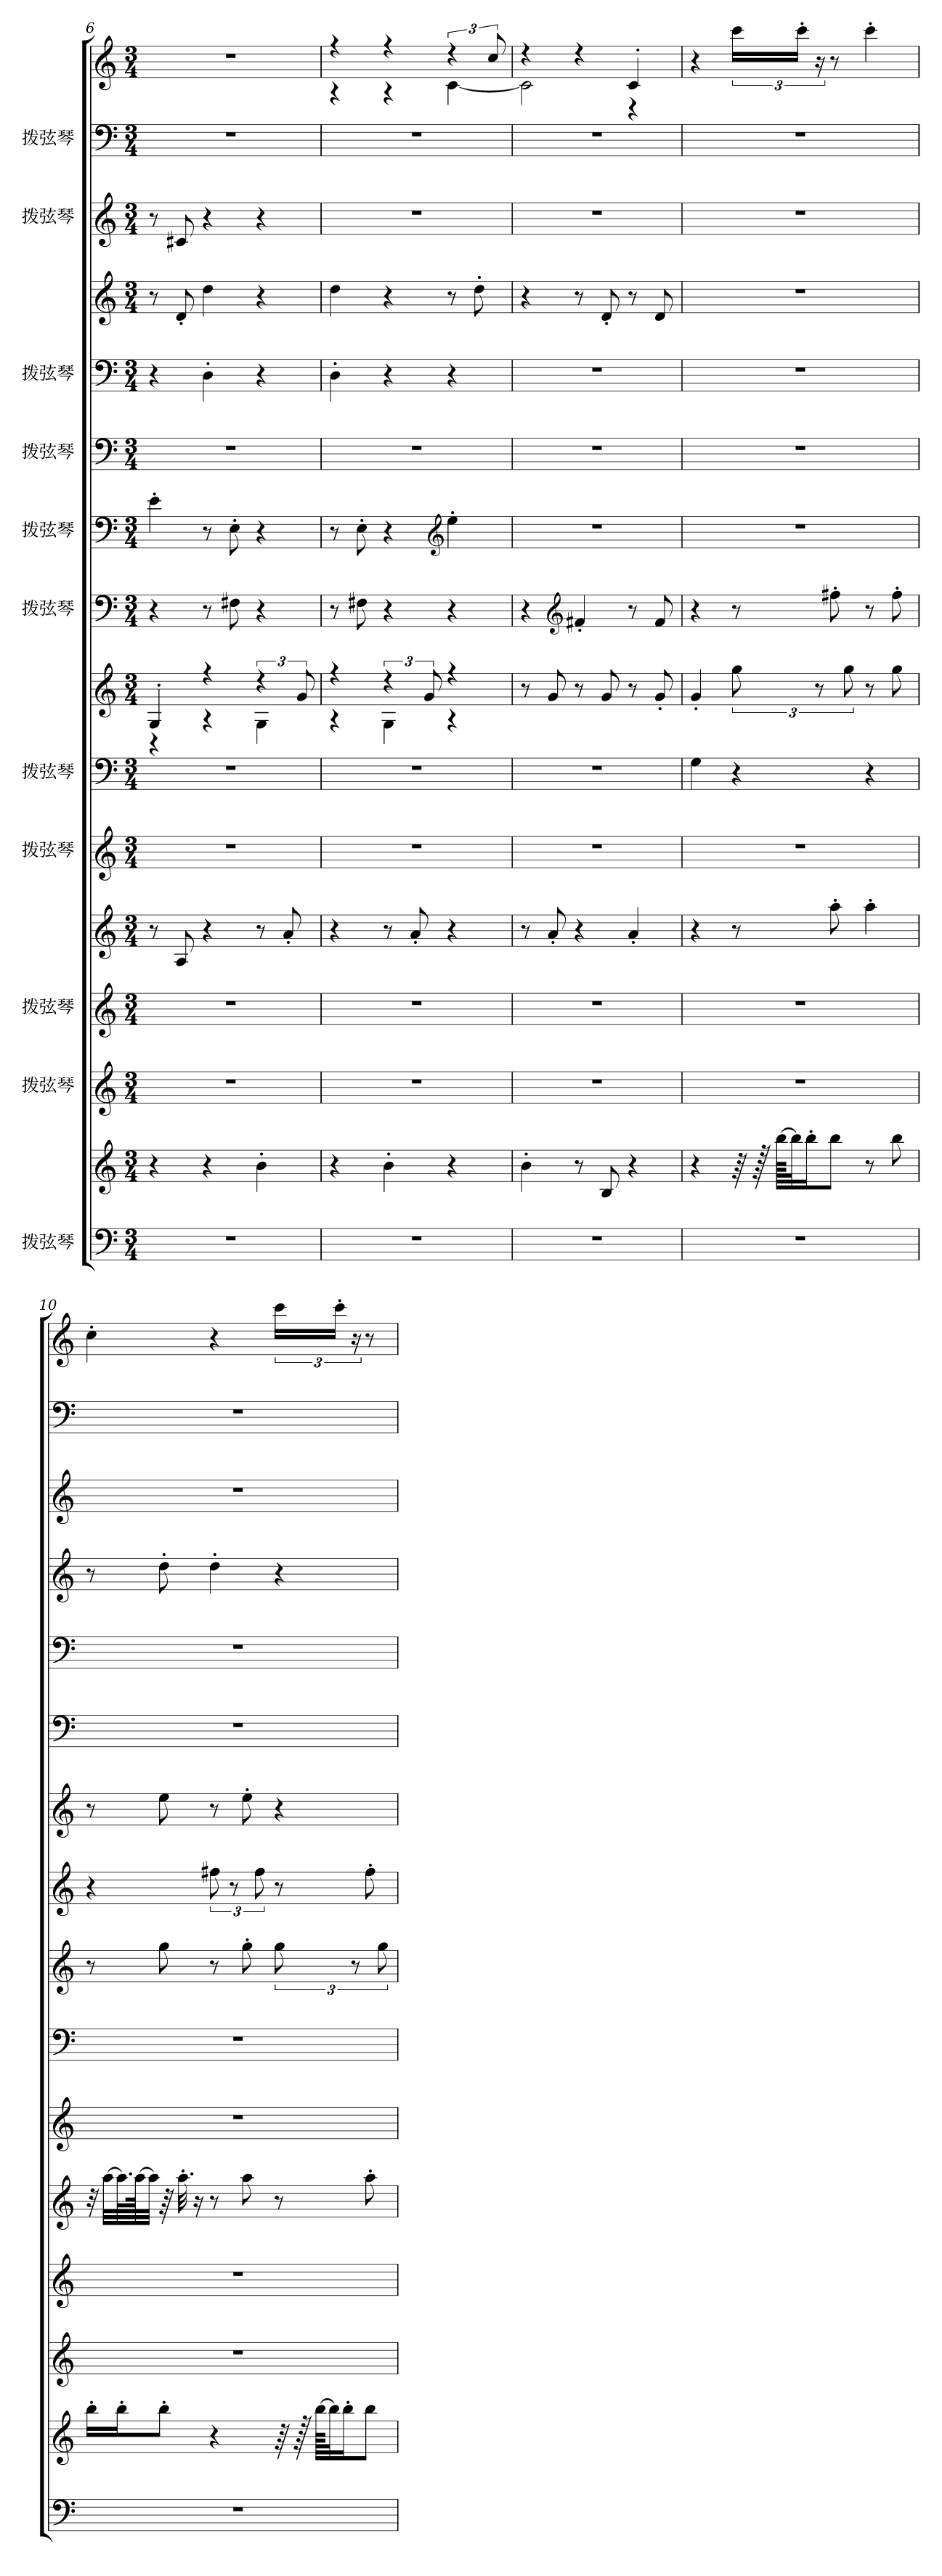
**kern	**kern	**kern	**kern	**kern	**kern	**kern	**kern	**kern	**kern	**kern	**kern	**kern	**kern	**kern	**kern
*part11	*part11	*part10	*part9	*part9	*part8	*part7	*part7	*part6	*part5	*part4	*part3	*part3	*part2	*part1	*part1
*staff16	*staff15	*staff14	*staff13	*staff12	*staff11	*staff10	*staff9	*staff8	*staff7	*staff6	*staff5	*staff4	*staff3	*staff2	*staff1
*I"拨弦琴	*	*I"拨弦琴	*I"拨弦琴	*	*I"拨弦琴	*I"拨弦琴	*	*I"拨弦琴	*I"拨弦琴	*I"拨弦琴	*I"拨弦琴	*	*I"拨弦琴	*I"拨弦琴	*
*clefF4	*clefG2	*clefG2	*clefG2	*clefG2	*clefG2	*clefF4	*clefG2	*clefF4	*clefF4	*clefF4	*clefF4	*clefG2	*clefG2	*clefF4	*clefG2
*k[]	*k[]	*k[]	*k[]	*k[]	*k[]	*k[]	*k[]	*k[]	*k[]	*k[]	*k[]	*k[]	*k[]	*k[]	*k[]
*M3/4	*M3/4	*M3/4	*M3/4	*M3/4	*M3/4	*M3/4	*M3/4	*M3/4	*M3/4	*M3/4	*M3/4	*M3/4	*M3/4	*M3/4	*M3/4
=6	=6	=6	=6	=6	=6	=6	=6	=6	=6	=6	=6	=6	=6	=6	=6
*	*	*	*	*	*	*	*^	*	*	*	*	*	*	*	*
2.r	4r	2.r	2.r	8r	2.r	2.r	4G'/	4r	4r	4e'\	2.r	4r	8r	8r	2.r	2.r
.	.	.	.	8A/	.	.	.	.	.	.	.	.	8d'/	8c#X/	.	.
.	4r	.	.	4r	.	.	4r	4r	8r	8r	.	4D'\	4dd\	4r	.	.
.	.	.	.	.	.	.	.	.	8F#X\	8E'\	.	.	.	.	.	.
.	4b'\	.	.	8r	.	.	6r	4G\	4r	4r	.	4r	4r	4r	.	.
.	.	.	.	8a'/	.	.	.	.	.	.	.	.	.	.	.	.
.	.	.	.	.	.	.	12g/	.	.	.	.	.	.	.	.	.
=7	=7	=7	=7	=7	=7	=7	=7	=7	=7	=7	=7	=7	=7	=7	=7	=7
*	*	*	*	*	*	*	*	*	*	*	*	*	*	*	*	*^
2.r	4r	2.r	2.r	4r	2.r	2.r	4r	4r	8r	8r	2.r	4D'\	4dd\	2.r	2.r	4r	4r
.	.	.	.	.	.	.	.	.	8F#X\	8E'\	.	.	.	.	.	.	.
.	4b'\	.	.	8r	.	.	6r	4G\	4r	4r	.	4r	4r	.	.	4r	4r
.	.	.	.	8a'/	.	.	.	.	.	.	.	.	.	.	.	.	.
.	.	.	.	.	.	.	12g/	.	.	.	.	.	.	.	.	.	.
*	*	*	*	*	*	*	*	*	*	*clefG2	*	*	*	*	*	*	*
.	4r	.	.	4r	.	.	4r	4r	4r	4ee'\	.	4r	8r	.	.	6r	[4c\
.	.	.	.	.	.	.	.	.	.	.	.	.	8dd'\	.	.	.	.
.	.	.	.	.	.	.	.	.	.	.	.	.	.	.	.	12cc/	.
*	*	*	*	*	*	*	*v	*v	*	*	*	*	*	*	*	*	*
=8	=8	=8	=8	=8	=8	=8	=8	=8	=8	=8	=8	=8	=8	=8	=8	=8
2.r	4b'\	2.r	2.r	8r	2.r	2.r	8r	4r	2.r	2.r	2.r	4r	2.r	2.r	4r	2c\]
.	.	.	.	8a'/	.	.	8g/	.	.	.	.	.	.	.	.	.
*	*	*	*	*	*	*	*	*clefG2	*	*	*	*	*	*	*	*
.	8r	.	.	4r	.	.	8r	4f#X'/	.	.	.	8r	.	.	4r	.
.	8B/	.	.	.	.	.	8g/	.	.	.	.	8d'/	.	.	.	.
.	4r	.	.	4a'/	.	.	8r	8r	.	.	.	8r	.	.	4c'/	4r
.	.	.	.	.	.	.	8g'/	8f#/	.	.	.	8d/	.	.	.	.
*	*	*	*	*	*	*	*	*	*	*	*	*	*	*	*v	*v
!!LO:PB:g=z
=9	=9	=9	=9	=9	=9	=9	=9	=9	=9	=9	=9	=9	=9	=9	=9
2.r	4r	2.r	2.r	4r	2.r	4G\	4g'/	4r	2.r	2.r	2.r	2.r	2.r	2.r	4r
.	64r	.	.	8r	.	4r	12gg\	8r	.	.	.	.	.	.	24ccc\LL
.	128r	.	.	.	.	.	.	.	.	.	.	.	.	.	.
.	[128bb\KKLLL	.	.	.	.	.	.	.	.	.	.	.	.	.	.
.	32bb\J]	.	.	.	.	.	.	.	.	.	.	.	.	.	.
.	.	.	.	.	.	.	.	.	.	.	.	.	.	.	24ccc'\JJ
.	16bb'\J	.	.	.	.	.	.	.	.	.	.	.	.	.	.
.	.	.	.	.	.	.	12r	.	.	.	.	.	.	.	24r
.	8bb\J	.	.	8aa'\	.	.	.	8ff#X'\	.	.	.	.	.	.	8r
.	.	.	.	.	.	.	12gg\	.	.	.	.	.	.	.	.
.	8r	.	.	4aa'\	.	4r	8r	8r	.	.	.	.	.	.	4ccc'\
.	8bb\	.	.	.	.	.	8gg\	8ff#'\	.	.	.	.	.	.	.
=10	=10	=10	=10	=10	=10	=10	=10	=10	=10	=10	=10	=10	=10	=10	=10
2.r	16bb'\LL	2.r	2.r	32r	2.r	2.r	8r	4r	8r	2.r	2.r	8r	2.r	2.r	4cc'\
.	.	.	.	[32aa\LLL	.	.	.	.	.	.	.	.	.	.	.
.	16bb'\J	.	.	64.aa\L]	.	.	.	.	.	.	.	.	.	.	.
.	.	.	.	[128aa\JK	.	.	.	.	.	.	.	.	.	.	.
.	.	.	.	32aa\JJJ]	.	.	.	.	.	.	.	.	.	.	.
.	8bb'\J	.	.	64r	.	.	8gg\	.	8ee\	.	.	8dd'\	.	.	.
.	.	.	.	32.aa'\	.	.	.	.	.	.	.	.	.	.	.
.	.	.	.	16r	.	.	.	.	.	.	.	.	.	.	.
.	4r	.	.	8r	.	.	8r	12ff#X\	8r	.	.	4dd'\	.	.	4r
.	.	.	.	.	.	.	.	12r	.	.	.	.	.	.	.
.	.	.	.	8aa\	.	.	8gg'\	.	8ee'\	.	.	.	.	.	.
.	.	.	.	.	.	.	.	12ff#\	.	.	.	.	.	.	.
.	64r	.	.	8r	.	.	12gg\	8r	4r	.	.	4r	.	.	24ccc\LL
.	128r	.	.	.	.	.	.	.	.	.	.	.	.	.	.
.	[128bb\KKLLL	.	.	.	.	.	.	.	.	.	.	.	.	.	.
.	32bb\J]	.	.	.	.	.	.	.	.	.	.	.	.	.	.
.	.	.	.	.	.	.	.	.	.	.	.	.	.	.	24ccc'\JJ
.	16bb'\J	.	.	.	.	.	.	.	.	.	.	.	.	.	.
.	.	.	.	.	.	.	12r	.	.	.	.	.	.	.	24r
.	8bb\J	.	.	8aa'\	.	.	.	8ff#'\	.	.	.	.	.	.	8r
.	.	.	.	.	.	.	12gg\	.	.	.	.	.	.	.	.
=	=	=	=	=	=	=	=	=	=	=	=	=	=	=	=
*-	*-	*-	*-	*-	*-	*-	*-	*-	*-	*-	*-	*-	*-	*-	*-
